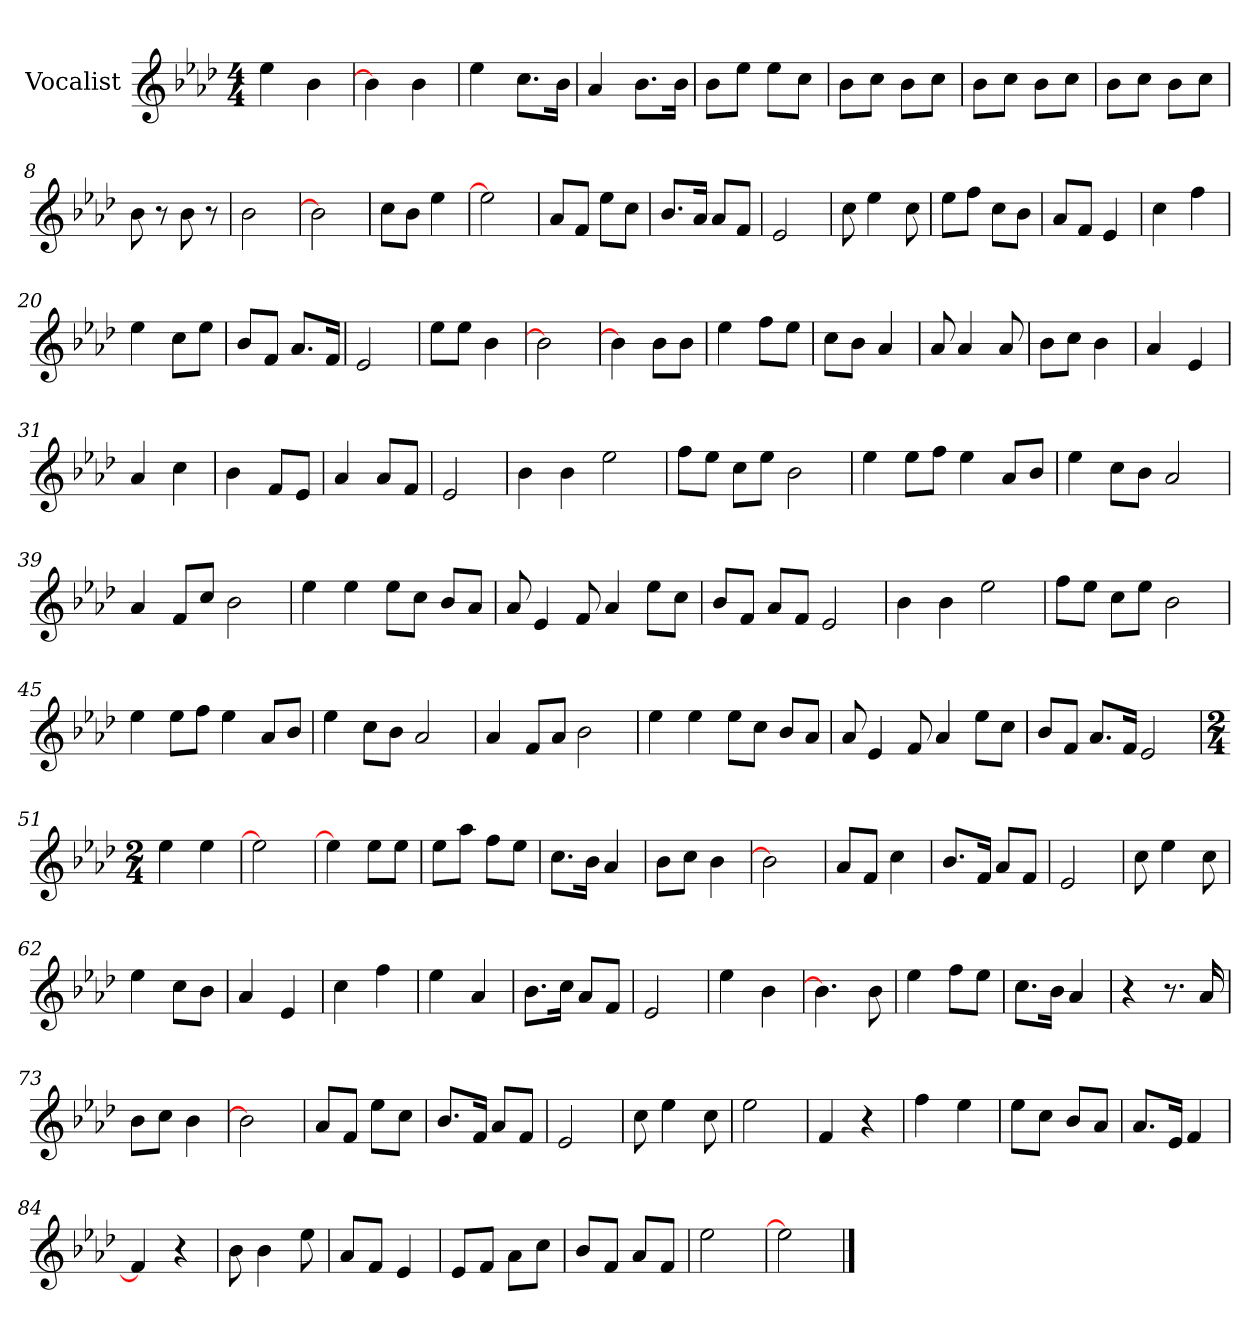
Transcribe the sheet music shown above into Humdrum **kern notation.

**kern
*part1
*staff1
*I"Vocalist
*k[b-e-a-d-]
*A-:
*M4/4
=
4ee-
4b-
=1
4b-]
4b-
=2
4ee-
8.ccL
16b-Jk
=3
4a-
8.b-L
16b-Jk
=4
8b-L
8ee-J
8ee-L
8ccJ
=5
8b-L
8ccJ
8b-L
8ccJ
=6
8b-L
8ccJ
8b-L
8ccJ
=7
8b-L
8ccJ
8b-L
8ccJ
=8
8b-
8r
8b-
8r
=9
2b-
=10
2b-]
=11
8ccL
8b-J
4ee-
=12
2ee-]
=13
8a-L
8fJ
8ee-L
8ccJ
=14
8.b-L
16a-Jk
8a-L
8fJ
=15
2e-
=16
8cc
4ee-
8cc
=17
8ee-L
8ffJ
8ccL
8b-J
=18
8a-L
8fJ
4e-
=19
4cc
4ff
=20
4ee-
8ccL
8ee-J
=21
8b-L
8fJ
8.a-L
16fJk
=22
2e-
=23
8ee-L
8ee-J
4b-
=24
2b-]
=25
4b-]
8b-L
8b-J
=26
4ee-
8ffL
8ee-J
=27
8ccL
8b-J
4a-
=28
8a-
4a-
8a-
=29
8b-L
8ccJ
4b-
=30
4a-
4e-
=31
4a-
4cc
=32
4b-
8fL
8e-J
=33
4a-
8a-L
8fJ
=34
2e-
=35
4b-
4b-
2ee-
=36
8ffL
8ee-J
8ccL
8ee-J
2b-
=37
4ee-
8ee-L
8ffJ
4ee-
8a-L
8b-J
=38
4ee-
8ccL
8b-J
2a-
=39
4a-
8fL
8ccJ
2b-
=40
4ee-
4ee-
8ee-L
8ccJ
8b-L
8a-J
=41
8a-
4e-
8f
4a-
8ee-L
8ccJ
=42
8b-L
8fJ
8a-L
8fJ
2e-
=43
4b-
4b-
2ee-
=44
8ffL
8ee-J
8ccL
8ee-J
2b-
=45
4ee-
8ee-L
8ffJ
4ee-
8a-L
8b-J
=46
4ee-
8ccL
8b-J
2a-
=47
4a-
8fL
8a-J
2b-
=48
4ee-
4ee-
8ee-L
8ccJ
8b-L
8a-J
=49
8a-
4e-
8f
4a-
8ee-L
8ccJ
=50
8b-L
8fJ
8.a-L
16fJk
2e-
=51
*M2/4
4ee-
4ee-
=52
2ee-]
=53
4ee-]
8ee-L
8ee-J
=54
8ee-L
8aa-J
8ffL
8ee-J
=55
8.ccL
16b-Jk
4a-
=56
8b-L
8ccJ
4b-
=57
2b-]
=58
8a-L
8fJ
4cc
=59
8.b-L
16fJk
8a-L
8fJ
=60
2e-
=61
8cc
4ee-
8cc
=62
4ee-
8ccL
8b-J
=63
4a-
4e-
=64
4cc
4ff
=65
4ee-
4a-
=66
8.b-L
16ccJk
8a-L
8fJ
=67
2e-
=68
4ee-
4b-
=69
4.b-]
8b-
=70
4ee-
8ffL
8ee-J
=71
8.ccL
16b-Jk
4a-
=72
4r
8.r
16a-
=73
8b-L
8ccJ
4b-
=74
2b-]
=75
8a-L
8fJ
8ee-L
8ccJ
=76
8.b-L
16fJk
8a-L
8fJ
=77
2e-
=78
8cc
4ee-
8cc
=79
2ee-
=80
4f
4r
=81
4ff
4ee-
=82
8ee-L
8ccJ
8b-L
8a-J
=83
8.a-L
16e-Jk
4f
=84
4f]
4r
=85
8b-
4b-
8ee-
=86
8a-L
8fJ
4e-
=87
8e-L
8fJ
8a-L
8ccJ
=88
8b-L
8fJ
8a-L
8fJ
=89
2ee-
=90
2ee-]
==
*-
